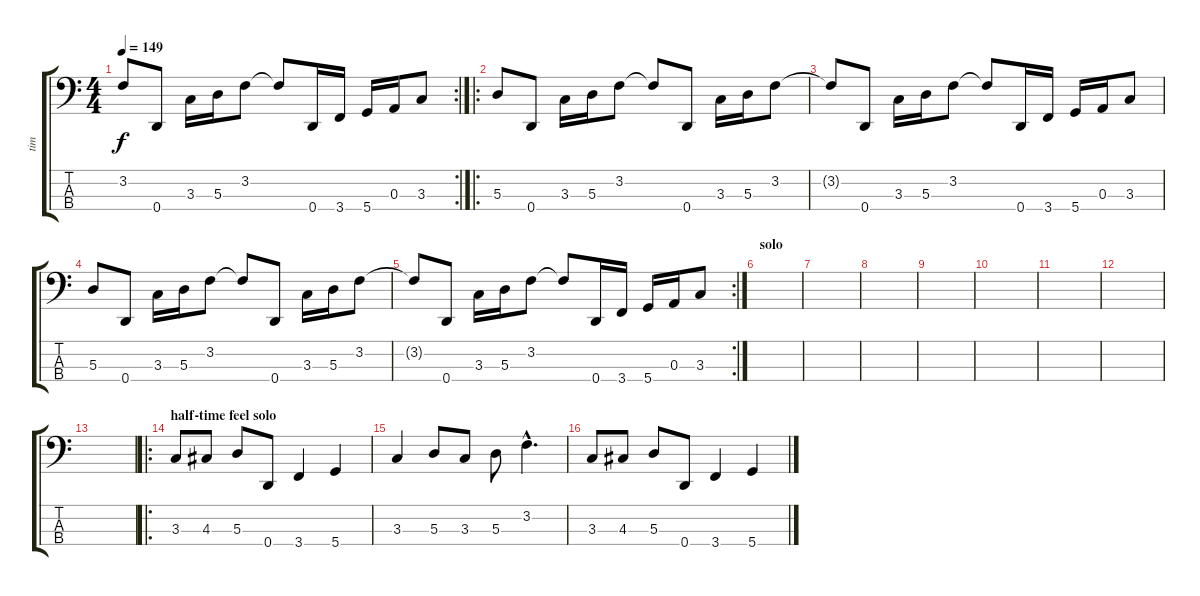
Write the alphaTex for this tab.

\track ("tim" "tim") {instrument electricbassfinger}
\staff {score tabs}
\tuning (G2 D2 A1 D1) {hide}
\rc 2
\ts (4 4)
\tempo 149
\clef f4
\ks c
3.2{t}.8{dy f} 0.4.8 3.3.16 5.3.16 3.2.8 3.2{t}.8 0.4.16 3.4.16 5.4.16 0.3.16 3.3.8 |
\ro
5.3.8 0.4.8 3.3.16 5.3.16 3.2.8 3.2{t}.8 0.4.8 3.3.16 5.3.16 3.2.8 |
3.2{t}.8 0.4.8 3.3.16 5.3.16 3.2.8 3.2{t}.8 0.4.16 3.4.16 5.4.16 0.3.16 3.3.8 |
5.3.8 0.4.8 3.3.16 5.3.16 3.2.8 3.2{t}.8 0.4.8 3.3.16 5.3.16 3.2.8 |
\rc 2
3.2{t}.8 0.4.8 3.3.16 5.3.16 3.2.8 3.2{t}.8 0.4.16 3.4.16 5.4.16 0.3.16 3.3.8 |
\section ("" "solo")
|
|
|
|
|
|
|
|
\ro
\section ("" "half-time feel solo")
3.3.8 4.3.8 5.3.8 0.4.8 3.4.4 5.4.4 |
3.3.4 5.3.8 3.3.8 5.3.8 3.2{hac}.4{d} |
3.3.8 4.3.8 5.3.8 0.4.8 3.4.4 5.4.4
